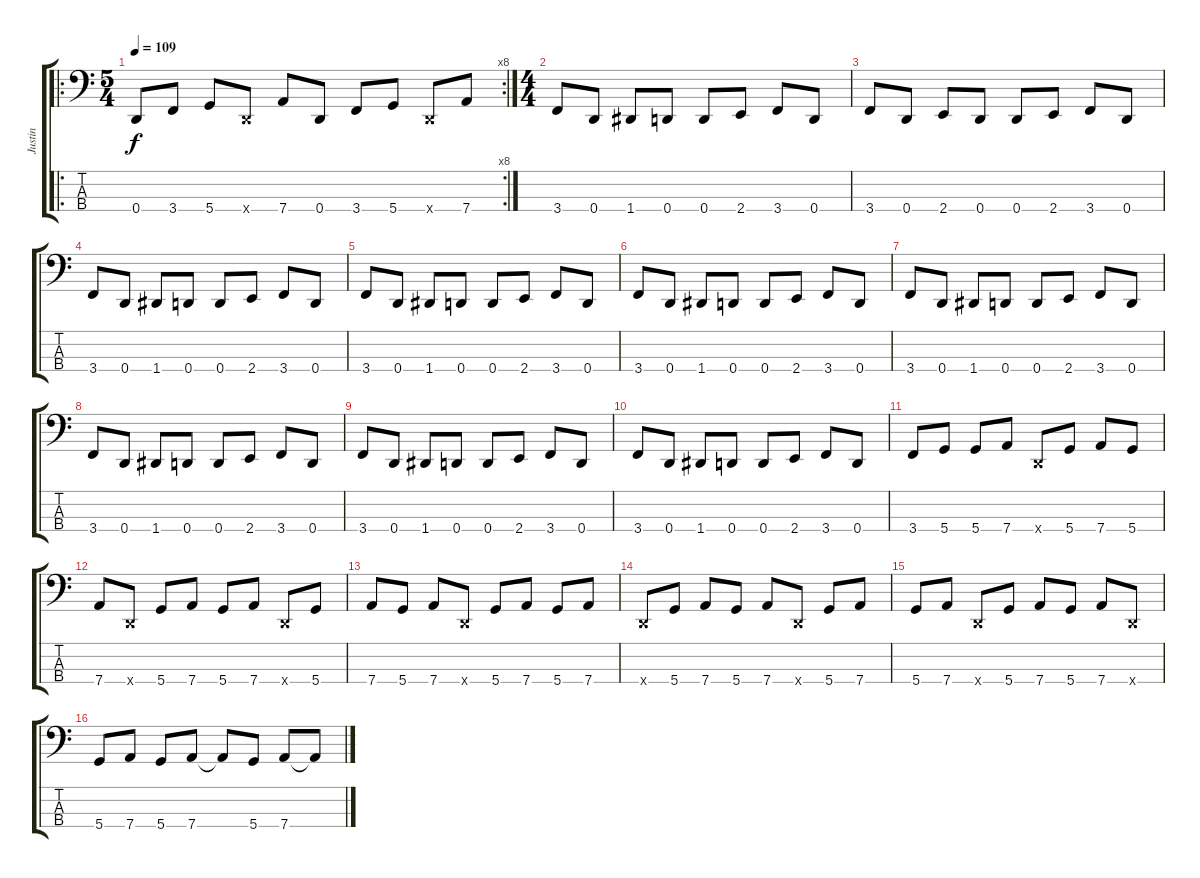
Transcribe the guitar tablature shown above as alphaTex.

\track ("Justin" "Justin") {instrument electricbassfinger}
\staff {score tabs}
\tuning (G2 D2 A1 D1) {hide}
\ro
\rc 8
\ts (5 4)
\tempo 109
\clef f4
\ks c
0.4.8{dy f} 3.4.8 5.4.8 0.4{x}.8 7.4.8 0.4.8 3.4.8 5.4.8 0.4{x}.8 7.4.8 |
\ts (4 4)
3.4.8 0.4.8 1.4.8 0.4.8 0.4.8 2.4.8 3.4.8 0.4.8 |
3.4.8 0.4.8 2.4.8 0.4.8 0.4.8 2.4.8 3.4.8 0.4.8 |
3.4.8 0.4.8 1.4.8 0.4.8 0.4.8 2.4.8 3.4.8 0.4.8 |
3.4.8 0.4.8 1.4.8 0.4.8 0.4.8 2.4.8 3.4.8 0.4.8 |
3.4.8 0.4.8 1.4.8 0.4.8 0.4.8 2.4.8 3.4.8 0.4.8 |
3.4.8 0.4.8 1.4.8 0.4.8 0.4.8 2.4.8 3.4.8 0.4.8 |
3.4.8 0.4.8 1.4.8 0.4.8 0.4.8 2.4.8 3.4.8 0.4.8 |
3.4.8 0.4.8 1.4.8 0.4.8 0.4.8 2.4.8 3.4.8 0.4.8 |
3.4.8 0.4.8 1.4.8 0.4.8 0.4.8 2.4.8 3.4.8 0.4.8 |
3.4.8 5.4.8 5.4.8 7.4.8 0.4{x}.8 5.4.8 7.4.8 5.4.8 |
7.4.8 0.4{x}.8 5.4.8 7.4.8 5.4.8 7.4.8 0.4{x}.8 5.4.8 |
7.4.8 5.4.8 7.4.8 0.4{x}.8 5.4.8 7.4.8 5.4.8 7.4.8 |
0.4{x}.8 5.4.8 7.4.8 5.4.8 7.4.8 0.4{x}.8 5.4.8 7.4.8 |
5.4.8 7.4.8 0.4{x}.8 5.4.8 7.4.8 5.4.8 7.4.8 0.4{x}.8 |
5.4.8 7.4.8 5.4.8 7.4.8 7.4{t}.8 5.4.8 7.4.8 7.4{t}.8
